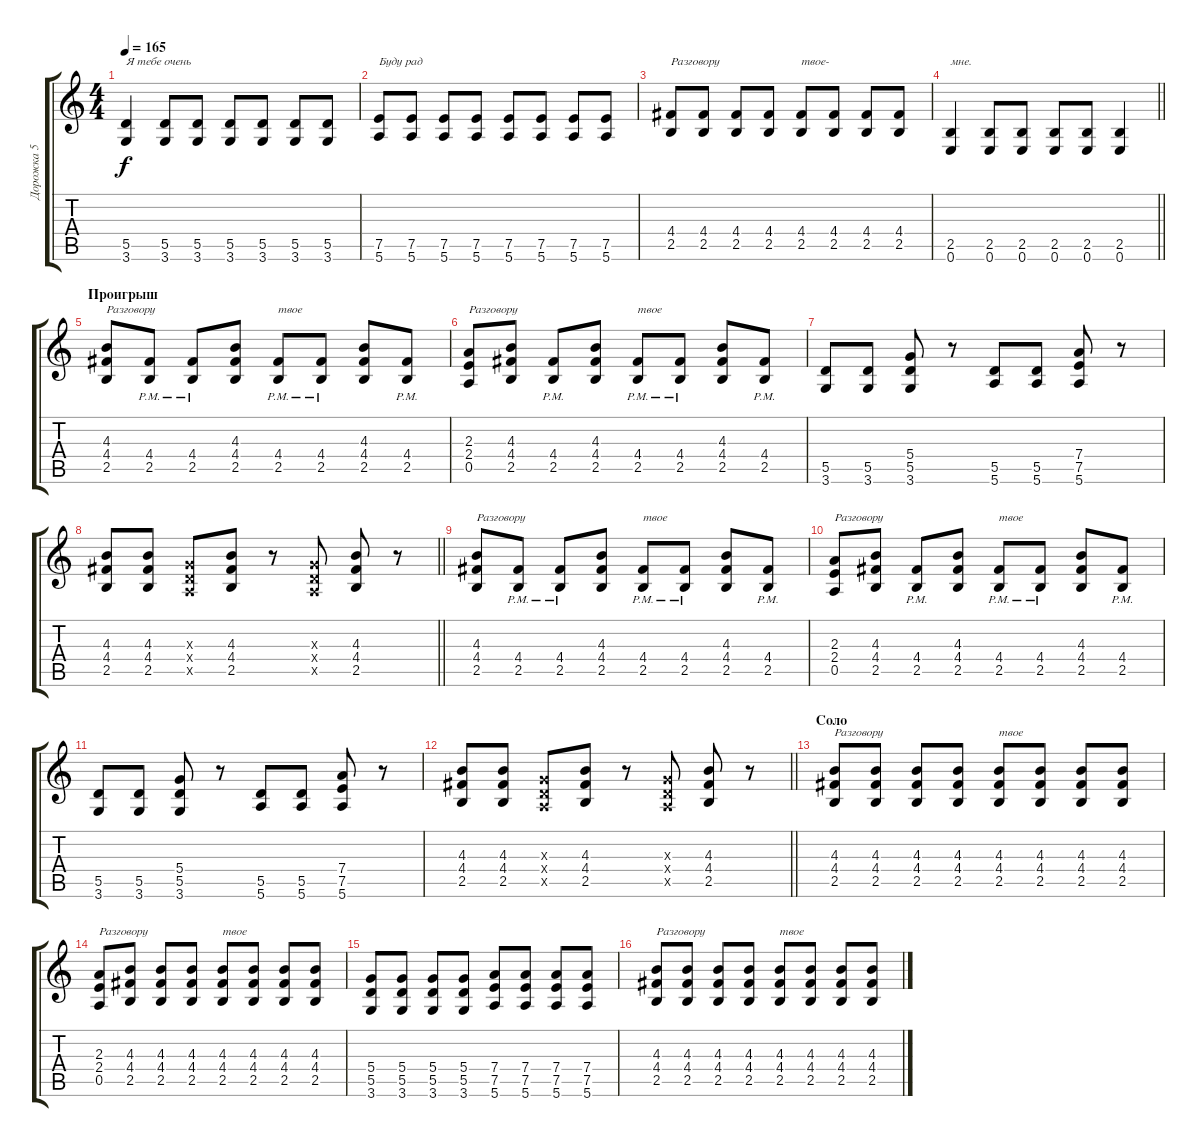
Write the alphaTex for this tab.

\track ("Дорожка 5" "Дорожка 5") {instrument distortionguitar}
\staff {score tabs}
\tuning (E4 B3 G3 D3 A2 E2) {hide}
\ts (4 4)
\tempo 165
\clef g2
\ks c
(5.5 3.6).4{txt "Я тебе очень" dy f} (5.5 3.6).8 (5.5 3.6).8 (5.5 3.6).8 (5.5 3.6).8 (5.5 3.6).8 (5.5 3.6).8 |
(7.5 5.6).8{txt "Буду рад"} (7.5 5.6).8 (7.5 5.6).8 (7.5 5.6).8 (7.5 5.6).8 (7.5 5.6).8 (7.5 5.6).8 (7.5 5.6).8 |
(4.4 2.5).8{txt "Разговору "} (4.4 2.5).8 (4.4 2.5).8 (4.4 2.5).8 (4.4 2.5).8{txt "твое-"} (4.4 2.5).8 (4.4 2.5).8 (4.4 2.5).8 |
\barLineRight lightlight
(2.5 0.6).4{txt "мне."} (2.5 0.6).8 (2.5 0.6).8 (2.5 0.6).8 (2.5 0.6).8 (2.5 0.6).4 |
\section ("" "Проигрыш ")
(4.3 4.4 2.5).8{txt "Разговору "} (4.4{pm} 2.5{pm}).8 (4.4{pm} 2.5{pm}).8 (4.3 4.4 2.5).8 (4.4{pm} 2.5{pm}).8{txt "твое"} (4.4{pm} 2.5{pm}).8 (4.3 4.4 2.5).8 (4.4{pm} 2.5{pm}).8 |
(2.3 2.4 0.5).8{txt "Разговору "} (4.3 4.4 2.5).8 (4.4{pm} 2.5{pm}).8 (4.3 4.4 2.5).8 (4.4{pm} 2.5{pm}).8{txt "твое"} (4.4{pm} 2.5{pm}).8 (4.3 4.4 2.5).8 (4.4{pm} 2.5{pm}).8 |
(5.5 3.6).8 (5.5 3.6).8 (5.4 5.5 3.6).8 r.8 (5.5 5.6).8 (5.5 5.6).8 (7.4 7.5 5.6).8 r.8 |
\barLineRight lightlight
(4.3 4.4 2.5).8 (4.3 4.4 2.5).8 (0.3{x} 0.4{x} 0.5{x}).8 (4.3 4.4 2.5).8 r.8 (0.3{x} 0.4{x} 0.5{x}).8 (4.3 4.4 2.5).8 r.8 |
(4.3 4.4 2.5).8{txt "Разговору "} (4.4{pm} 2.5{pm}).8 (4.4{pm} 2.5{pm}).8 (4.3 4.4 2.5).8 (4.4{pm} 2.5{pm}).8{txt "твое"} (4.4{pm} 2.5{pm}).8 (4.3 4.4 2.5).8 (4.4{pm} 2.5{pm}).8 |
(2.3 2.4 0.5).8{txt "Разговору "} (4.3 4.4 2.5).8 (4.4{pm} 2.5{pm}).8 (4.3 4.4 2.5).8 (4.4{pm} 2.5{pm}).8{txt "твое"} (4.4{pm} 2.5{pm}).8 (4.3 4.4 2.5).8 (4.4{pm} 2.5{pm}).8 |
(5.5 3.6).8 (5.5 3.6).8 (5.4 5.5 3.6).8 r.8 (5.5 5.6).8 (5.5 5.6).8 (7.4 7.5 5.6).8 r.8 |
\barLineRight lightlight
(4.3 4.4 2.5).8 (4.3 4.4 2.5).8 (0.3{x} 0.4{x} 0.5{x}).8 (4.3 4.4 2.5).8 r.8 (0.3{x} 0.4{x} 0.5{x}).8 (4.3 4.4 2.5).8 r.8 |
\section ("" "Соло")
(4.3 4.4 2.5).8{txt "Разговору "} (4.3 4.4 2.5).8 (4.3 4.4 2.5).8 (4.3 4.4 2.5).8 (4.3 4.4 2.5).8{txt "твое"} (4.3 4.4 2.5).8 (4.3 4.4 2.5).8 (4.3 4.4 2.5).8 |
(2.3 2.4 0.5).8{txt "Разговору "} (4.3 4.4 2.5).8 (4.3 4.4 2.5).8 (4.3 4.4 2.5).8 (4.3 4.4 2.5).8{txt "твое"} (4.3 4.4 2.5).8 (4.3 4.4 2.5).8 (4.3 4.4 2.5).8 |
(5.4 5.5 3.6).8 (5.4 5.5 3.6).8 (5.4 5.5 3.6).8 (5.4 5.5 3.6).8 (7.4 7.5 5.6).8 (7.4 7.5 5.6).8 (7.4 7.5 5.6).8 (7.4 7.5 5.6).8 |
(4.3 4.4 2.5).8{txt "Разговору "} (4.3 4.4 2.5).8 (4.3 4.4 2.5).8 (4.3 4.4 2.5).8 (4.3 4.4 2.5).8{txt "твое"} (4.3 4.4 2.5).8 (4.3 4.4 2.5).8 (4.3 4.4 2.5).8
